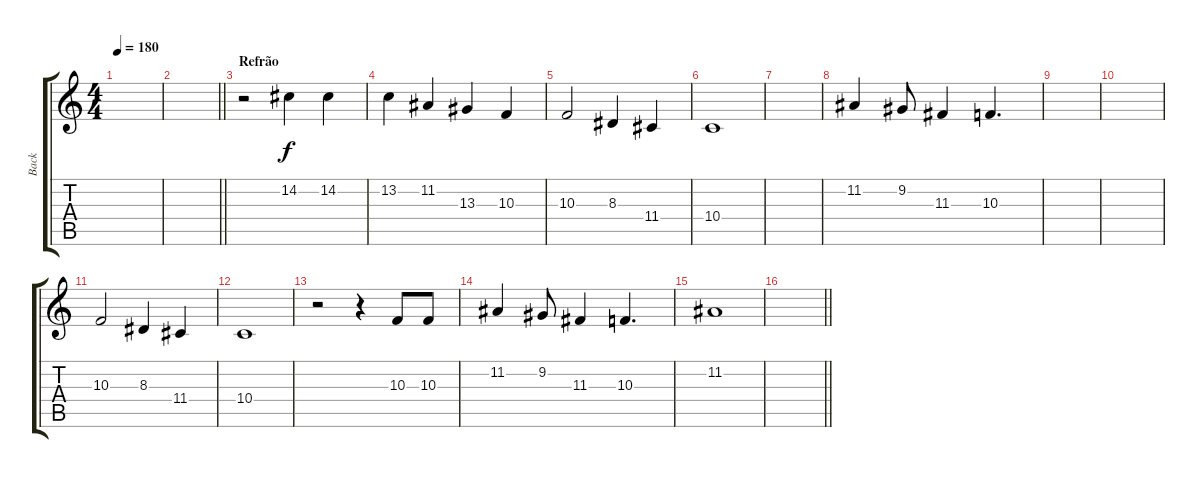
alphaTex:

\track ("Back" "Back") {instrument voiceoohs}
\staff {score tabs}
\tuning (E4 B3 G3 D3 A2 E2) {hide}
\ts (4 4)
\tempo 180
\clef g2
\ks c
|
\barLineRight lightlight
|
\section ("" "Refrão")
r.2 14.2.4 14.2.4 |
13.2.4 11.2.4 13.3.4 10.3.4 |
10.3.2 8.3.4 11.4.4 |
10.4.1 |
|
11.2.4 9.2.8 11.3.4 10.3.4{d} |
|
|
10.3.2 8.3.4 11.4.4 |
10.4.1 |
r.2 r.4 10.3.8 10.3.8 |
11.2.4 9.2.8 11.3.4 10.3.4{d} |
11.2.1 |
\barLineRight lightlight
